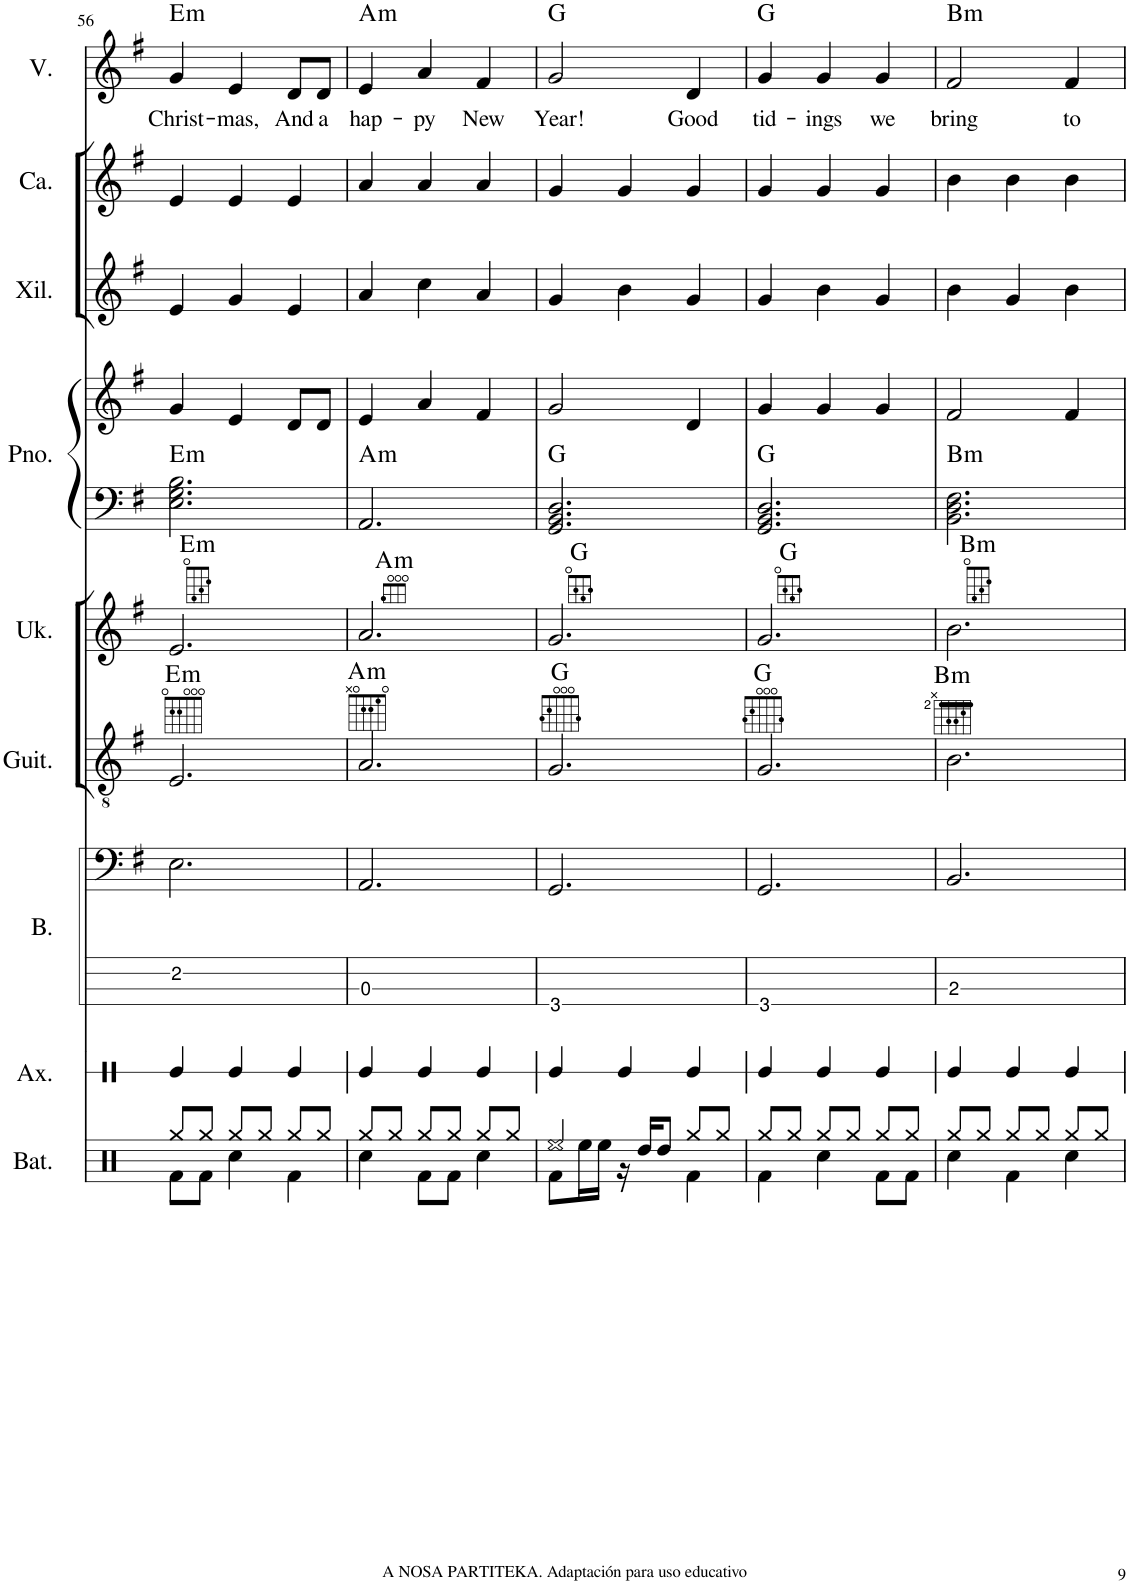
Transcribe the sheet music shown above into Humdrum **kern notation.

**kern	**kern	**kern	**kern	**kern	**harte	**kern	**harte	**kern	**kern	**harte	**kern	**kern	**kern	**text	**harte
*part9	*part8	*part7	*part7	*part6	*part6	*part5	*part5	*part4	*part4	*part4	*part3	*part2	*part1	*part1	*part1
*staff11	*staff10	*staff9	*staff8	*staff7	*	*staff6	*	*staff5	*staff4	*	*staff3	*staff2	*staff1	*staff1	*
*I"Batería	*I"Axóuxeres	*I"Baixo	*	*I"Guitarra	*	*I"Ukelele	*	*I"Piano	*	*	*I"Xilófono	*I"Carillón	*I"Voz	*	*
*I'Bat.	*I'Ax.	*I'B.	*	*I'Guit.	*	*I'Uk.	*	*I'Pno.	*	*	*I'Xil.	*I'Ca.	*I'V.	*	*
!!LO:PB:g=z
*clefX	*clefX	*	*clefF4	*clefGv2	*	*clefG2	*	*clefF4	*clefG2	*	*clefG2	*clefG2	*clefG2	*	*
*	*	*Trd7c12	*Trd7c12	*	*	*	*	*	*	*	*Trd-7c-12	*Trd-14c-24	*	*	*
*k[b-e-]	*k[]	*k[f#]	*k[f#]	*k[f#]	*	*k[f#]	*	*k[f#]	*k[f#]	*	*k[f#]	*k[f#]	*k[f#]	*	*
*M3/4	*M3/4	*M3/4	*M3/4	*M3/4	*	*M3/4	*	*M3/4	*M3/4	*	*M3/4	*M3/4	*M3/4	*	*
=56	=56	=56	=56	=56	=56	=56	=56	=56	=56	=56	=56	=56	=56	=56	=56
*^	*	*	*	*	*	*	*	*	*	*	*	*	*	*	*
!	!	!	!	!	!	!LO:H:kt=m	!	!LO:H:kt=m	!	!	!LO:H:kt=m	!	!	!	!LO:LY:b	!LO:H:kt=m
8Rgg/L	8Rf\L	4Re/	2.E	2.E\	2.E/	E:min	2.e/	E:min	2.E\ 2.G\ 2.B\	4g/	E:min	4e/	4e/	4g/	Christ-	E:min
8Rgg/J	8Rf\J	.	.	.	.	.	.	.	.	.	.	.	.	.	.	.
!	!	!	!	!	!	!	!	!	!	!	!	!	!	!	!LO:LY:b	!
8Rgg/L	4Rcc\	4Re/	.	.	.	.	.	.	.	4e/	.	4g/	4e/	4e/	-mas,	.
8Rgg/J	.	.	.	.	.	.	.	.	.	.	.	.	.	.	.	.
!	!	!	!	!	!	!	!	!	!	!	!	!	!	!	!LO:LY:b	!
8Rgg/L	4Rf\	4Re/	.	.	.	.	.	.	.	8d/L	.	4e/	4e/	8d/L	And	.
!	!	!	!	!	!	!	!	!	!	!	!	!	!	!	!LO:LY:b	!
8Rgg/J	.	.	.	.	.	.	.	.	.	8d/J	.	.	.	8d/J	a	.
=57	=57	=57	=57	=57	=57	=57	=57	=57	=57	=57	=57	=57	=57	=57	=57	=57
!	!	!	!	!	!	!LO:H:kt=m	!	!LO:H:kt=m	!	!	!LO:H:kt=m	!	!	!	!LO:LY:b	!LO:H:kt=m
8Rgg/L	4Rcc\	4Re/	2.AA	2.AA/	2.A/	A:min	2.a/	A:min	2.AA/	4e/	A:min	4a/	4a/	4e/	hap-	A:min
8Rgg/J	.	.	.	.	.	.	.	.	.	.	.	.	.	.	.	.
!	!	!	!	!	!	!	!	!	!	!	!	!	!	!	!LO:LY:b	!
8Rgg/L	8Rf\L	4Re/	.	.	.	.	.	.	.	4a/	.	4cc\	4a/	4a/	-py	.
8Rgg/J	8Rf\J	.	.	.	.	.	.	.	.	.	.	.	.	.	.	.
!	!	!	!	!	!	!	!	!	!	!	!	!	!	!	!LO:LY:b	!
8Rgg/L	4Rcc\	4Re/	.	.	.	.	.	.	.	4f#/	.	4a/	4a/	4f#/	New	.
8Rgg/J	.	.	.	.	.	.	.	.	.	.	.	.	.	.	.	.
=58	=58	=58	=58	=58	=58	=58	=58	=58	=58	=58	=58	=58	=58	=58	=58	=58
!	!	!	!	!	!	!	!	!	!	!	!	!	!	!	!LO:LY:b	!
2Ree/	8Rf\L	4Re/	2.GG	2.GG/	2.G/	G:maj	2.g/	G:maj	2.GG/ 2.BB/ 2.D/	2g/	G:maj	4g/	4g/	2g/	Year!	G:maj
.	16Ree\L	.	.	.	.	.	.	.	.	.	.	.	.	.	.	.
.	16Ree\JJ	.	.	.	.	.	.	.	.	.	.	.	.	.	.	.
.	16r	4Re/	.	.	.	.	.	.	.	.	.	4b\	4g/	.	.	.
.	16Rdd/KL	.	.	.	.	.	.	.	.	.	.	.	.	.	.	.
.	8Rdd/J	.	.	.	.	.	.	.	.	.	.	.	.	.	.	.
!	!	!	!	!	!	!	!	!	!	!	!	!	!	!	!LO:LY:b	!
8Rgg/L	4Rf\	4Re/	.	.	.	.	.	.	.	4d/	.	4g/	4g/	4d/	Good	.
8Rgg/J	.	.	.	.	.	.	.	.	.	.	.	.	.	.	.	.
=59	=59	=59	=59	=59	=59	=59	=59	=59	=59	=59	=59	=59	=59	=59	=59	=59
!	!	!	!	!	!	!	!	!	!	!	!	!	!	!	!LO:LY:b	!
8Rgg/L	4Rf\	4Re/	2.GG	2.GG/	2.G/	G:maj	2.g/	G:maj	2.GG/ 2.BB/ 2.D/	4g/	G:maj	4g/	4g/	4g/	tid-	G:maj
8Rgg/J	.	.	.	.	.	.	.	.	.	.	.	.	.	.	.	.
!	!	!	!	!	!	!	!	!	!	!	!	!	!	!	!LO:LY:b	!
8Rgg/L	4Rcc\	4Re/	.	.	.	.	.	.	.	4g/	.	4b\	4g/	4g/	-ings	.
8Rgg/J	.	.	.	.	.	.	.	.	.	.	.	.	.	.	.	.
!	!	!	!	!	!	!	!	!	!	!	!	!	!	!	!LO:LY:b	!
8Rgg/L	8Rf\L	4Re/	.	.	.	.	.	.	.	4g/	.	4g/	4g/	4g/	we	.
8Rgg/J	8Rf\J	.	.	.	.	.	.	.	.	.	.	.	.	.	.	.
=60	=60	=60	=60	=60	=60	=60	=60	=60	=60	=60	=60	=60	=60	=60	=60	=60
!	!	!	!	!	!	!LO:H:kt=m	!	!LO:H:kt=m	!	!	!LO:H:kt=m	!	!	!	!LO:LY:b	!LO:H:kt=m
8Rgg/L	4Rcc\	4Re/	2.BB	2.BB/	2.B\	B:min	2.b\	B:min	2.BB\ 2.D\ 2.F#\	2f#/	B:min	4b\	4b\	2f#/	bring	B:min
8Rgg/J	.	.	.	.	.	.	.	.	.	.	.	.	.	.	.	.
8Rgg/L	4Rf\	4Re/	.	.	.	.	.	.	.	.	.	4g/	4b\	.	.	.
8Rgg/J	.	.	.	.	.	.	.	.	.	.	.	.	.	.	.	.
!	!	!	!	!	!	!	!	!	!	!	!	!	!	!	!LO:LY:b	!
8Rgg/L	4Rcc\	4Re/	.	.	.	.	.	.	.	4f#/	.	4b\	4b\	4f#/	to	.
8Rgg/J	.	.	.	.	.	.	.	.	.	.	.	.	.	.	.	.
*v	*v	*	*	*	*	*	*	*	*	*	*	*	*	*	*	*
=	=	=	=	=	=	=	=	=	=	=	=	=	=	=	=
*-	*-	*-	*-	*-	*-	*-	*-	*-	*-	*-	*-	*-	*-	*-	*-
